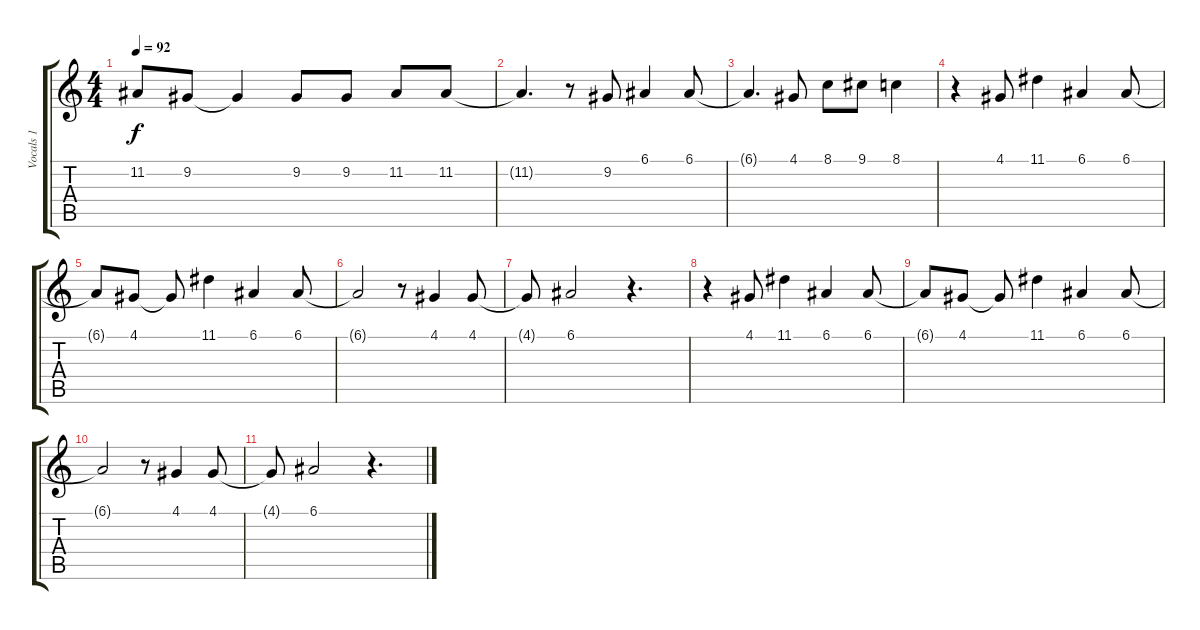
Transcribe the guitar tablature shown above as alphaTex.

\track ("Vocals 1" "Vocals 1") {instrument altosax}
\staff {score tabs}
\tuning (E4 B3 G3 D3 A2 E2) {hide}
\ts (4 4)
\tempo 92
\clef g2
\ks c
11.2{t}.8{dy f} 9.2.8 9.2{t}.4 9.2.8 9.2.8 11.2.8 11.2.8 |
11.2{t}.4{d} r.8 9.2.8 6.1.4 6.1.8 |
6.1{t}.4{d} 4.1.8 8.1.8 9.1.8 8.1.4 |
r.4 4.1.8 11.1.4 6.1.4 6.1.8 |
6.1{t}.8 4.1.8 4.1{t}.8 11.1.4 6.1.4 6.1.8 |
6.1{t}.2 r.8 4.1.4 4.1.8 |
4.1{t}.8 6.1.2 r.4{d} |
r.4 4.1.8 11.1.4 6.1.4 6.1.8 |
6.1{t}.8 4.1.8 4.1{t}.8 11.1.4 6.1.4 6.1.8 |
6.1{t}.2 r.8 4.1.4 4.1.8 |
4.1{t}.8 6.1.2 r.4{d}
